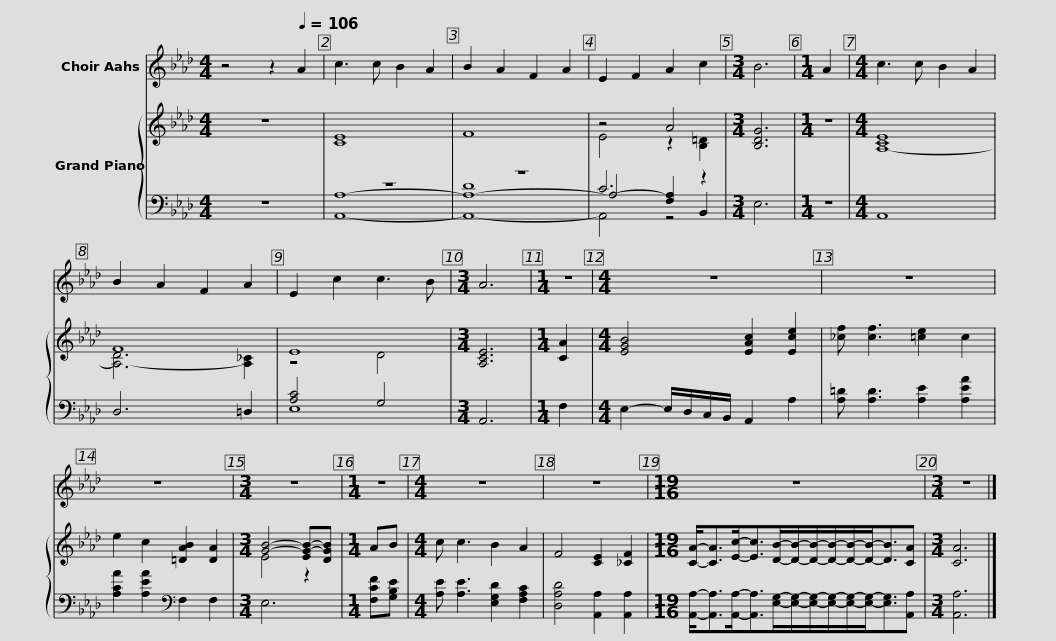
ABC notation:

X:1
%%score 1 { ( 2 6 ) | ( 3 4 5 ) }
L:1/8
M:4/4
I:linebreak $
K:Ab
V:1 treble
V:2 treble
V:6 treble
V:3 bass
V:4 bass
V:5 bass
V:1
 z4 z2[Q:1/4=106] A2 | c3 c B2 A2 | B2 A2 F2 A2 | E2 F2 A2 c2 |[M:3/4] B6 | %5
[M:1/4] A2 |[M:4/4] c3 c B2 A2 | B2 A2 F2 A2 |$ E2 c2 c3 B |[M:3/4] A6 | %10
[M:1/4] z2 |[M:4/4] z8 | z8 | z8 |[M:3/4] z6 |$ %15
[M:1/4] z2 |[M:4/4] z8 | z8 |[M:19/16] z19/2 |[M:3/4] z6 |] %20
V:2
 z8 | [CE]8 | F8 | z4 A4 |[M:3/4] [B,DG]6 | %5
[M:1/4] z2 |[M:4/4] [CE]8 | F8 |$ E8 |[M:3/4] [A,CE]6 | %10
[M:1/4] [CA]2 |[M:4/4] [EGB]4 [EAc]2 [Ece]2 | [_cf] [cf]3 [=ce]2 c2 | e2 c2 [=DAB]2 [DA]2 |[M:3/4] [GB]4- [EG-B-][DGB] |$ %15
[M:1/4] AB |[M:4/4] c c3 B2 A2 | F4 [CE]2 [_CF]2 |[M:19/16] [CA]-<[CA][Ec]-<[Ec][DB]/-[DB]/-[DB]/-[DB]/-[DB]/-[DB]-<[DB][CA] |[M:3/4] [CA]6 |] %20
V:3
 z8 | z8 | z8 | C6 z2 |[M:3/4] E,6 | %5
[M:1/4] z2 |[M:4/4] A,,8 | D,6 =D,2 |$ [A,C]4 G,4 |[M:3/4] A,,6 | %10
[M:1/4] F,2 |[M:4/4] E,2- E,/D,/C,/B,,/ A,,2 A,2 | [A,=D] [A,D]3 [A,E]2 [A,EA]2 | [A,CA]2 [A,EA]2[K:bass] F,2 F,2 |[M:3/4] E,6 |$ %15
[M:1/4] [F,CF][G,B,E] |[M:4/4] [A,E] [A,E]3 [E,G,D]2 [F,A,C]2 | [D,A,D]4 [A,,A,]2 [A,,A,]2 |[M:19/16] [A,,A,]-<[A,,A,][A,,A,]-<[A,,A,][E,G,]/-[E,G,]/-[E,G,]/-[E,G,]/-[E,G,]/-[E,G,]-<[E,G,][A,,A,] |[M:3/4] [A,,A,]6 |] %20
V:4
 x8 | A,8- | [A,-D]8 | A,4- [F,A,]2 B,,2 |[M:3/4] x6 | %5
[M:1/4] x2 |[M:4/4] x8 | x8 |$ E,8 |[M:3/4] x6 | %10
[M:1/4] x2 |[M:4/4] x8 | x8 | x4[K:bass] x4 |[M:3/4] x6 |$ %15
[M:1/4] x2 |[M:4/4] x8 | x8 |[M:19/16] x19/2 |[M:3/4] x6 |] %20
V:5
 x8 | A,,8- | A,,8- | A,,4 z4 |[M:3/4] x6 | %5
[M:1/4] x2 |[M:4/4] x8 | x8 |$ x8 |[M:3/4] x6 | %10
[M:1/4] x2 |[M:4/4] x8 | x8 | x4[K:bass] x4 |[M:3/4] x6 |$ %15
[M:1/4] x2 |[M:4/4] x8 | x8 |[M:19/16] x19/2 |[M:3/4] x6 |] %20
V:6
 x8 | x8 | x8 | E4 z2 [B,=D]2 |[M:3/4] x6 | %5
[M:1/4] x2 |[M:4/4] A,8- | [A,-D]6 [A,_C]2 |$ z4 D4 |[M:3/4] x6 | %10
[M:1/4] x2 |[M:4/4] x8 | x8 | x8 |[M:3/4] E4 z2 |$ %15
[M:1/4] x2 |[M:4/4] x8 | x8 |[M:19/16] x19/2 |[M:3/4] x6 |] %20
